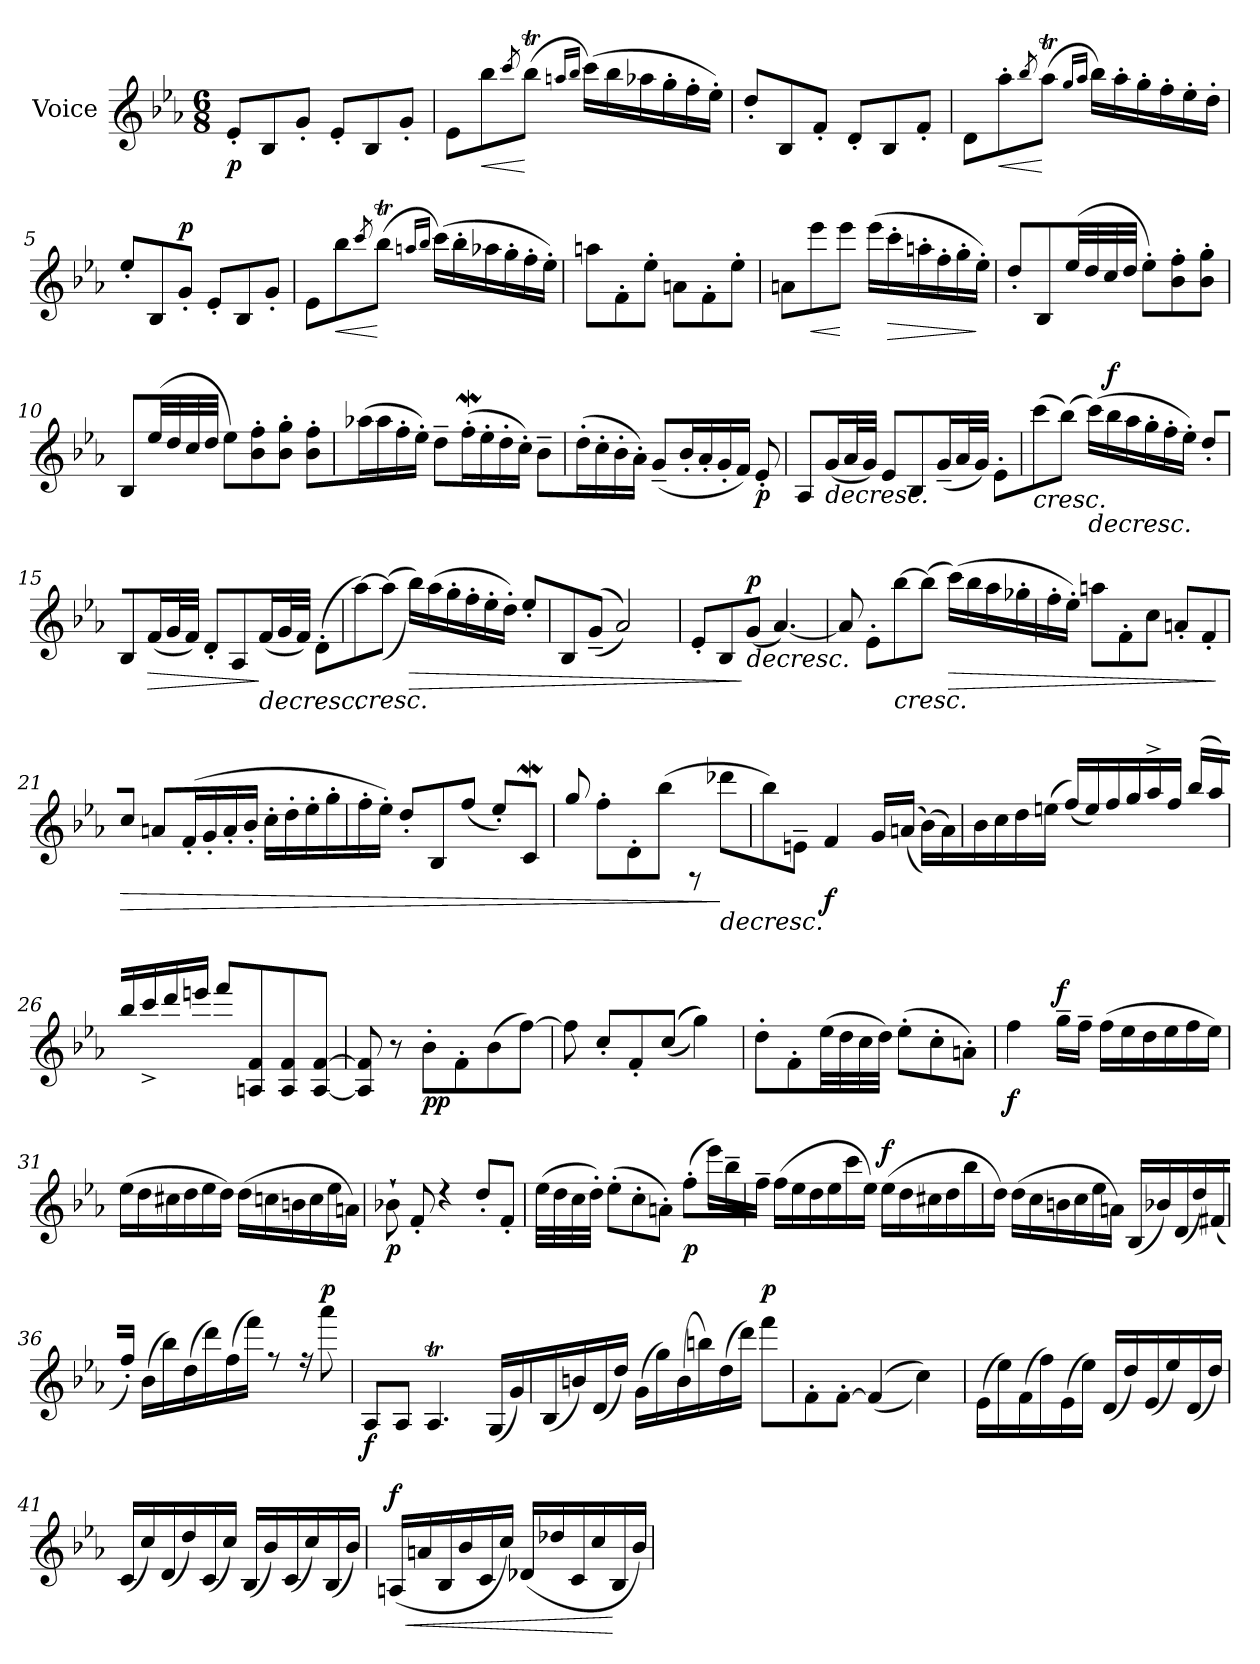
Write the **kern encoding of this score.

**kern	**dynam
*part1	*part1
*staff1	*staff1
*I"Voice	*
*I'V	*
*clefG2	*
*k[b-e-a-]	*
*M6/8	*
=1	=1
!	!LO:DY:b
8e-'/L	p
8B-/	.
8g'/J	.
8e-'/L	.
8B-/	.
8g'/J	.
=2	=2
8e-\L	.
!	!LO:HP:b
8bb-\	<
8qccc/	.
(>8bb-T\J	[
16qaan/LL	.
16qbb-/JJ	.
(>16ccc\LL)	.
16bb-\	.
16aa-X\	.
16gg'\	.
16ff'\	.
16ee-'\JJ)	.
=3	=3
8dd'/L	.
8B-/	.
8f'/J	.
8d'/L	.
8B-/	.
8f'/J	.
=4	=4
8d\L	.
!	!LO:HP:b
8aa-'\	<
8qbb-/	.
(>8aa-T\J	[
16qgg/LL	.
16qaa-/JJ	.
16bb-\LL)	.
16aa-'\	.
16gg'\	.
16ff'\	.
16ee-'\	.
16dd'\JJ	.
!!LO:LB:g=z
=5	=5
8ee-'/L	.
8B-/	.
!	!LO:DY:a
8g'/J	p
8e-'/L	.
8B-/	.
8g'/J	.
=6	=6
8e-\L	.
!	!LO:HP:b
8bb-\	<
8qccc/	.
(>8bb-T\J	[
16qaan/LL	.
16qbb-/JJ	.
(>16ccc\LL)	.
16bb-'\	.
16aa-X\	.
16gg'\	.
16ff'\	.
16ee-'\JJ)	.
=7	=7
8aan\L	.
8f'\	.
8ee-'\J	.
8an\L	.
8f'\	.
8ee-'\J	.
=8	=8
8an\L	.
!	!LO:HP:b
8eee-\	<
8eee-\J	[
(>16eee-\LL	.
!	!LO:HP:b
16ccc'\	>
16aan'\	.
16ff'\	.
16gg'\	.
16ee-'\JJ)	]
!!LO:LB:g=z
=9	=9
8dd'/L	.
8B-/	.
(<32ee-/LL	.
32dd/	.
32cc/	.
32dd/JJJ	.
8ee-'\L)	.
8b-\' 8ff\'	.
8b-\' 8gg\'J	.
=10	=10
8B-/L	.
(<32ee-/LL	.
32dd/	.
32cc/	.
32dd/JJJ	.
8ee-\L)	.
8b-\' 8ff\'	.
8b-\' 8gg\'J	.
8b-\' 8ff\'L	.
=11	=11
(>16aa-X\L	.
16aa-\	.
16ff'\	.
16ee-'\JJ)	.
8dd~\L	.
(>16ffW'\L	.
16ee-'\	.
16dd'\	.
16cc'\JJ)	.
8b-~\L	.
=12	=12
(>16dd'\L	.
16cc'\	.
16b-'\	.
16a-'\JJ)	.
(<8g~/L	.
16b-'/L	.
16a-'/	.
16g'/	.
16f/JJ)	.
!	!LO:DY:b
8e-'/	p
!!LO:LB:g=z
=13	=13
8A-/L	.
!	!LO:HP:b
(<16g/L	>
32a-/L	.
32g/JJJ)	.
8e-/L	.
8B-/	.
(<16g~/L	.
32a-/L	.
32g/JJJ)	.
8e-'\L	.
=14	=14
!	!LO:HP:b
(<8ccc\	<
(>8bb-\J)	]
!	!LO:HP:b
(>16ccc\LL)	>
!	!LO:DY:a
16bb-\	f
16aa-\	.
16gg'\	.
16ff'\	[
16ee-'\JJ)	.
8dd'/L	.
=15	=15
8B-/	.
!	!LO:HP:n=1:b
(<16f/L	] >
32g/L	.
32f/JJJ)	.
8d'/L	.
8A-/	.
!	!LO:HP:n=1:b
(<16f/L	] >
32g/L	.
32f/JJJ)	.
(<8d'\L	.
=16	=16
!	!LO:HP:b
[8aa-\)	<
(>(>8aa-\J]	]
!	!LO:HP:b
16bb-\LL))	>
(>16aa-\	.
16gg'\	.
16ff'\	.
16ee-'\	.
16dd'\JJ)	[
8ee-'/L	.
=17	=17
8B-/	.
(>(<8g~/J	.
2a-/))	.
!!LO:LB:g=z
=18	=18
8e-'/L	.
8B-/	.
!	!LO:HP:n=1:b
!	!LO:DY:n=1:a
(<8g/J	] > p
[4.a-/)	.
=19	=19
8a-/]	.
8e-'\L	.
!	!LO:HP:b
[8bb-\	<
(>8bb-\J]	]
!	!LO:HP:b
(>16ccc\LL)	>
16bb-\	.
16aa-\	.
16gg-X'\	.
=20	=20
16ff'\	.
16ee-'\JJ)	[
8aan\L	.
8f'\	.
8cc\J	.
8an'/L	.
8f'/	.
.	]
=21	=21
!	!LO:HP:b
8cc/J	>
8an/L	.
(>16f'/L	.
16g'/	.
16a'/	.
16b-'/JJ	.
16cc'\LL	.
16dd'\	.
16ee-'\	.
16gg'\	.
=22	=22
16ff'\	.
16ee-'\JJ)	.
8dd'/L	.
8B-/	.
(<8ff/J	.
8ee-'/L)	.
8cW/J	.
!!LO:LB:g=z
=23	=23
8gg/	.
8ff'\L	.
8d'\	.
(>8bb-\J	.
8rF	.
!	!LO:HP:n=1:b
8ddd-X\L	] >
=24	=24
8bb-\)	.
8en~\J	.
!	!LO:DY:b
4f/	f
16g/LL	.
(>(<16an/JJ	.
(>16b-\LL))	.
16a\)	.
=25	=25
*^	*
16b-\	4..ryy	.
16cc\	.	.
16dd\	.	.
(<16een\JJ	.	.
(>16ff/LL)	.	.
16ee/)	.	.
16ff/	.	.
16gg/	4gg/	.
16aa-^/	.	.
16ff/JJ	.	.
(>16bb-/LL	.	.
16aa-/)	16ryy	.
*v	*v	*
=26	=26
16bb-/	.
16ccc^/	.
16ddd/	.
16eeen/JJ	.
8fff/L	.
8An/ 8f/	.
8A/ 8f/	.
[8A/ [8f/J	.
=27	=27
8A/] 8f/]	.
8r	.
!	!LO:DY:b
!	!LO:DY:n=1:b
8b-'\L	p p
8f'\	.
(<8b-\	.
[8ff\J)	.
!!LO:LB:g=z
=28	=28
8ff\]	.
8cc'/L	.
8f'/	.
(<(>(<8cc/J	.
4gg\)))	.
=29	=29
8dd'\L	.
8f'\	.
(>32ee-\LL	.
32dd\	.
32cc\	.
32dd\JJJ)	.
(>8ee-'\L	.
8cc'\	.
8an'\J)	.
=30	=30
!	!LO:DY:b
4ff\	f
!	!LO:DY:a
16gg~\LL	f
16ff~\JJ	.
(>16ff\LL	.
16ee-\	.
16dd\	.
16ee-\	.
16ff\	.
16ee-\JJ)	.
=31	=31
(>16ee-\LL	.
16dd\	.
16cc#X\	.
16dd\	.
16ee-\	.
16dd\JJ)	.
(>16dd\LL	.
16ccn\	.
16bn\	.
16cc\	.
16ee-\	.
16an\JJ)	.
=32	=32
!	!LO:DY:b
8b-X''\	p
8f'/	.
4rdd	.
8dd'/L	.
8f'/J	.
!!LO:LB:g=z
=33	=33
(>32ee-\LLL	.
32dd\	.
32cc\	.
32dd'\JJJ)	.
(>8ee-'\L	.
8cc'\	.
8an'\J)	.
!	!LO:DY:b
(>8ff'\L	p
16eee-\L)	.
16bb-~\	.
=34	=34
16ff~\JJ	.
(>16ff\LL	.
16ee-\	.
16dd\	.
16ee-\	.
16ccc\	.
16ee-\JJ)	.
!	!LO:DY:a
(>16ee-\LL	f
16dd\	.
16cc#X\	.
16dd\	.
16bb-\	.
=35	=35
16dd\JJ)	.
(>16dd\LL	.
16cc\	.
16bn\	.
16cc\	.
16ee-\	.
16an\JJ)	.
(<16B-/LL	.
16b-X/)	.
(<16d/	.
16dd/)	.
(<16f#X/	.
=36	=36
16ff'/JJ)	.
(>16b-\LL	.
16bb-\)	.
(>16dd\	.
16ddd\)	.
(>16ff\	.
16fff\JJ)	.
8rff	.
16rff	.
!	!LO:DY:a
8aaa-\	p
!!LO:LB:g=z
=37	=37
!	!LO:DY:b
8A-/L	f
8A-/J	.
4.A-T/	.
(<16G/LL	.
16g/)	.
=38	=38
(<16B-/	.
16bn/)	.
(<16d/	.
16dd/JJ)	.
(>16g\LL	.
16gg\)	.
(>16b\	.
16bbn\)	.
(>16dd\	.
16ddd\JJ)	.
!	!LO:DY:a
8fff\L	p
=39	=39
8f'\	.
[8f'\J	.
(<(<4f/]	.
4cc\))	.
=40	=40
(<16e-\LL	.
16ee-\)	.
(<16f\	.
16ff\)	.
(<16e-\	.
16ee-\JJ)	.
(<16d/LL	.
16dd/)	.
(<16e-/	.
16ee-/)	.
(<16d/	.
16dd/JJ)	.
=41	=41
(<16c/LL	.
16cc/)	.
(<16d/	.
16dd/)	.
(<16c/	.
16cc/JJ)	.
(<16B-/LL	.
16b-/)	.
(<16c/	.
16cc/)	.
(<16B-/	.
16b-/JJ)	.
!!LO:LB:g=z
=42	=42
!	!LO:HP:b
!	!LO:DY:n=1:a
(<16An/LL	< f
16an/	.
16B-/	.
16b-/	.
16c/	]
16cc/JJ)	.
(<16d-X/LL	.
16dd-X/	.
16c/	.
16cc/	.
16B-/	[
16b-/JJ)	.
=	=
*-	*-
